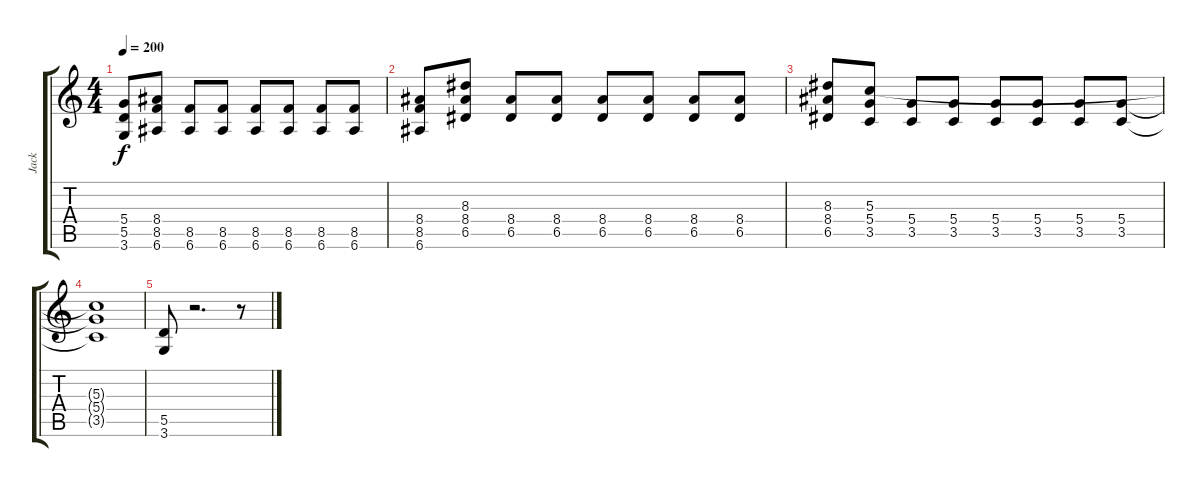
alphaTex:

\track ("Jack" "Jack") {instrument distortionguitar}
\staff {score tabs}
\tuning (E4 B3 G3 D3 A2 E2) {hide}
\ts (4 4)
\tempo 200
\clef g2
\ks c
(5.4 5.5 3.6).8{dy f} (8.4 8.5 6.6).8 (8.5 6.6).8 (8.5 6.6).8 (8.5 6.6).8 (8.5 6.6).8 (8.5 6.6).8 (8.5 6.6).8 |
(8.4 8.5 6.6).8 (8.3 8.4 6.5).8 (8.4 6.5).8 (8.4 6.5).8 (8.4 6.5).8 (8.4 6.5).8 (8.4 6.5).8 (8.4 6.5).8 |
(8.3 8.4 6.5).8 (5.3 5.4 3.5).8 (5.4 3.5).8 (5.4 3.5).8 (5.4 3.5).8 (5.4 3.5).8 (5.4 3.5).8 (5.4 3.5).8 |
(5.3{t} 5.4{t} 3.5{t}).1 |
(5.5 3.6).8 r.2{d} r.8
